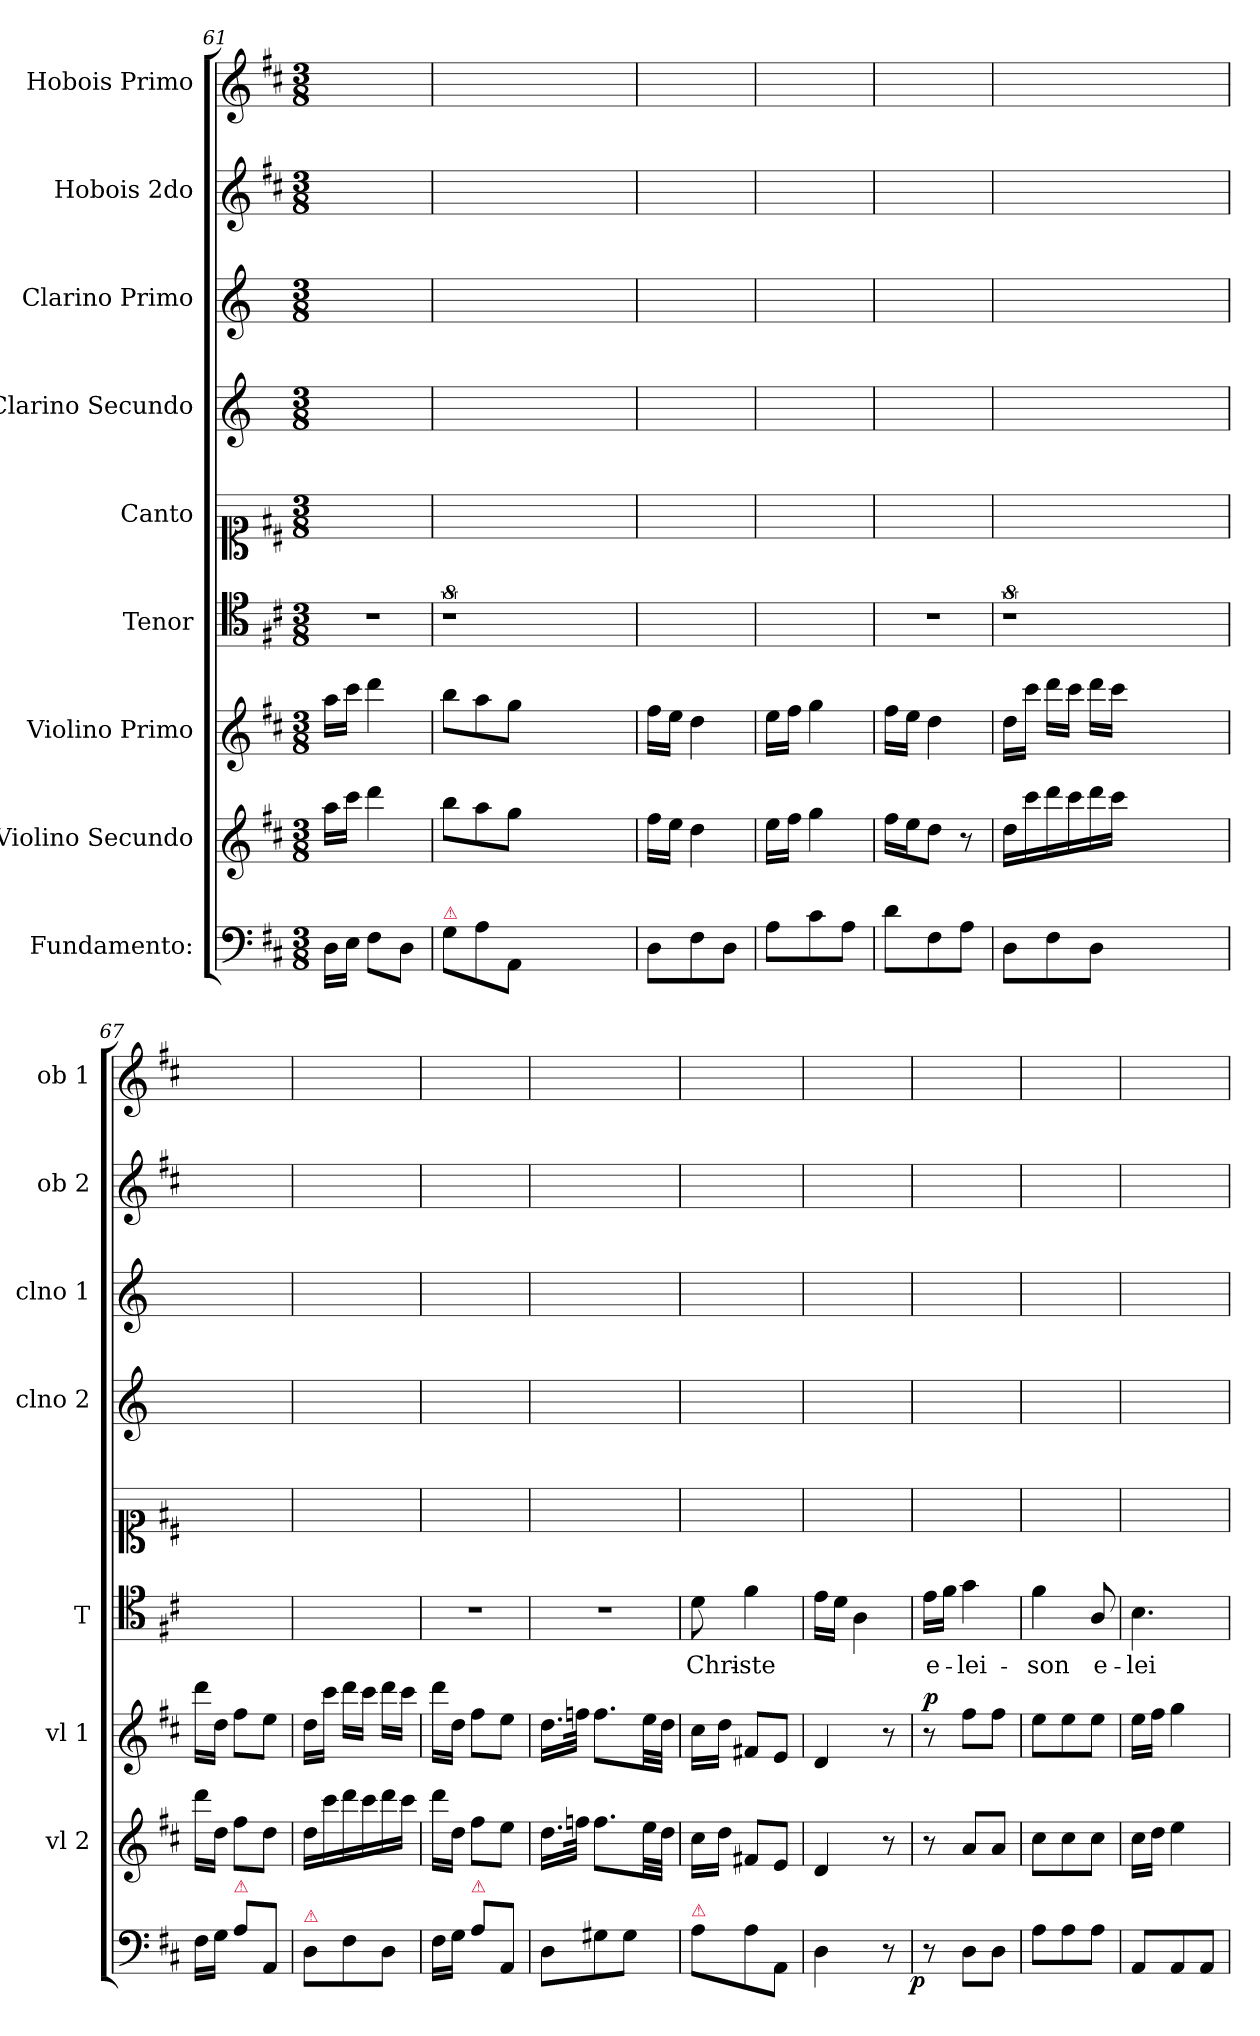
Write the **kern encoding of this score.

**kern	**dynam	**kern	**kern	**dynam	**kern	**text	**kern	**kern	**kern	**kern	**kern
*part9	*part9	*part8	*part7	*part7	*part6	*part6	*part5	*part4	*part3	*part2	*part1
*staff9	*staff9	*staff8	*staff7	*staff7	*staff6	*staff6	*staff5	*staff4	*staff3	*staff2	*staff1
*I"Fundamento:	*	*I"Violino Secundo	*I"Violino Primo	*	*I"Tenor	*	*I"Canto	*I"Clarino Secundo	*I"Clarino Primo	*I"Hobois 2do	*I"Hobois Primo
*	*	*I'vl 2	*I'vl 1	*	*I'T	*	*	*I'clno 2	*I'clno 1	*I'ob 2	*I'ob 1
*clefF4	*	*clefG2	*clefG2	*	*clefC4	*	*clefC1	*clefG2	*clefG2	*clefG2	*clefG2
*	*	*	*	*	*	*	*	*ITrd-1c-2	*ITrd-1c-2	*	*
*k[f#c#]	*	*k[f#c#]	*k[f#c#]	*	*k[f#c#]	*	*k[f#c#]	*k[f#c#]	*k[f#c#]	*k[f#c#]	*k[f#c#]
*M3/8	*	*M3/8	*M3/8	*	*M3/8	*	*M3/8	*M3/8	*M3/8	*M3/8	*M3/8
=61	=61	=61	=61	=61	=61	=61	=61	=61	=61	=61	=61
!	!LO:DY:a	!	!	!	!	!	!	!	!	!	!
16D\LL	for	16aa\LL	16aa\LL	.	4.r	.	4.ryy	4.ryy	4.ryy	4.ryy	4.ryy
16E\JJ	.	16ccc#\JJ	16ccc#\JJ	.	.	.	.	.	.	.	.
8F#\L	.	4ddd\	4ddd\	.	.	.	.	.	.	.	.
8D\J	.	.	.	.	.	.	.	.	.	.	.
=62	=62	=62	=62	=62	=62	=62	=62	=62	=62	=62	=62
!LO:TX:a:color=crimson:t=⚠	!	!	!	!	!	!	!	!	!	!	!
8G\L	.	8bb\L	8bb\L	.	8%9r	.	4.ryy	4.ryy	4.ryy	4.ryy	4.ryy
8A\	.	8aa\	8aa\	.	.	.	.	.	.	.	.
8AA/J	.	8gg\J	8gg\J	.	.	.	.	.	.	.	.
2.ryy	.	2.ryy	2.ryy	.	.	.	2.ryy	2.ryy	2.ryy	2.ryy	2.ryy
=63	=63	=63	=63	=63	=63	=63	=63	=63	=63	=63	=63
8D\L	.	16ff#\LL	16ff#\LL	.	4.ryy	.	4.ryy	4.ryy	4.ryy	4.ryy	4.ryy
.	.	16ee\JJ	16ee\JJ	.	.	.	.	.	.	.	.
8F#\	.	4dd\	4dd\	.	.	.	.	.	.	.	.
8D\J	.	.	.	.	.	.	.	.	.	.	.
=64	=64	=64	=64	=64	=64	=64	=64	=64	=64	=64	=64
8A\L	.	16ee\LL	16ee\LL	.	4.ryy	.	4.ryy	4.ryy	4.ryy	4.ryy	4.ryy
.	.	16ff#\JJ	16ff#\JJ	.	.	.	.	.	.	.	.
8c#\	.	4gg\	4gg\	.	.	.	.	.	.	.	.
8A\J	.	.	.	.	.	.	.	.	.	.	.
=65	=65	=65	=65	=65	=65	=65	=65	=65	=65	=65	=65
8d\L	.	16ff#\LL	16ff#\LL	.	4.r	.	4.ryy	4.ryy	4.ryy	4.ryy	4.ryy
.	.	16ee\J	16ee\JJ	.	.	.	.	.	.	.	.
8F#\	.	8dd\J	4dd\	.	.	.	.	.	.	.	.
8A\J	.	8r	.	.	.	.	.	.	.	.	.
=66	=66	=66	=66	=66	=66	=66	=66	=66	=66	=66	=66
8D\L	.	16dd\LL	16dd\LL	.	8%9r	.	4.ryy	4.ryy	4.ryy	4.ryy	4.ryy
.	.	16ccc#\	16ccc#\JJ	.	.	.	.	.	.	.	.
8F#\	.	16ddd\	16ddd\LL	.	.	.	.	.	.	.	.
.	.	16ccc#\	16ccc#\JJ	.	.	.	.	.	.	.	.
8D\J	.	16ddd\	16ddd\LL	.	.	.	.	.	.	.	.
.	.	16ccc#\JJ	16ccc#\JJ	.	.	.	.	.	.	.	.
2.ryy	.	2.ryy	2.ryy	.	.	.	2.ryy	2.ryy	2.ryy	2.ryy	2.ryy
=67	=67	=67	=67	=67	=67	=67	=67	=67	=67	=67	=67
16F#\LL	.	16ddd\LL	16ddd\LL	.	4.ryy	.	4.ryy	4.ryy	4.ryy	4.ryy	4.ryy
16G\JJ	.	16dd\JJ	16dd\JJ	.	.	.	.	.	.	.	.
!LO:TX:a:color=crimson:t=⚠	!	!	!	!	!	!	!	!	!	!	!
8A\L	.	8ff#\L	8ff#\L	.	.	.	.	.	.	.	.
8AA/J	.	8dd\J	8ee\J	.	.	.	.	.	.	.	.
=68	=68	=68	=68	=68	=68	=68	=68	=68	=68	=68	=68
!LO:TX:a:color=crimson:t=⚠	!	!	!	!	!	!	!	!	!	!	!
8D\L	.	16dd\LL	16dd\LL	.	4.ryy	.	4.ryy	4.ryy	4.ryy	4.ryy	4.ryy
.	.	16ccc#\	16ccc#\JJ	.	.	.	.	.	.	.	.
8F#\	.	16ddd\	16ddd\LL	.	.	.	.	.	.	.	.
.	.	16ccc#\	16ccc#\JJ	.	.	.	.	.	.	.	.
8D\J	.	16ddd\	16ddd\LL	.	.	.	.	.	.	.	.
.	.	16ccc#\JJ	16ccc#\JJ	.	.	.	.	.	.	.	.
=69	=69	=69	=69	=69	=69	=69	=69	=69	=69	=69	=69
16F#\LL	.	16ddd\LL	16ddd\LL	.	4.r	.	4.ryy	4.ryy	4.ryy	4.ryy	4.ryy
16G\JJ	.	16dd\JJ	16dd\JJ	.	.	.	.	.	.	.	.
!LO:TX:a:color=crimson:t=⚠	!	!	!	!	!	!	!	!	!	!	!
8A\L	.	8ff#\L	8ff#\L	.	.	.	.	.	.	.	.
8AA/J	.	8ee\J	8ee\J	.	.	.	.	.	.	.	.
=70	=70	=70	=70	=70	=70	=70	=70	=70	=70	=70	=70
8D\L	.	16.dd\LL	16.dd\LL	.	4.r	.	4.ryy	4.ryy	4.ryy	4.ryy	4.ryy
.	.	32ffn\JJk	32ffn\JJk	.	.	.	.	.	.	.	.
8G#X\	.	8.ff\L	8.ff\L	.	.	.	.	.	.	.	.
8G#\J	.	.	.	.	.	.	.	.	.	.	.
.	.	32ee\LL	32ee\LL	.	.	.	.	.	.	.	.
.	.	32dd\JJJ	32dd\JJJ	.	.	.	.	.	.	.	.
=71	=71	=71	=71	=71	=71	=71	=71	=71	=71	=71	=71
!LO:TX:a:color=crimson:t=⚠	!	!	!	!	!	!	!	!	!	!	!
8A\L	.	16cc#\LL	16cc#\LL	.	8d\	Chri-	4.ryy	4.ryy	4.ryy	4.ryy	4.ryy
.	.	16dd\JJ	16dd\JJ	.	.	.	.	.	.	.	.
8A\	.	8f#X/L	8f#X/L	.	4f#\	-ste	.	.	.	.	.
8AA/J	.	8e/J	8e/J	.	.	.	.	.	.	.	.
=72	=72	=72	=72	=72	=72	=72	=72	=72	=72	=72	=72
4D\	.	4d/	4d/	.	16e\LL	.	4.ryy	4.ryy	4.ryy	4.ryy	4.ryy
.	.	.	.	.	16d\JJ	.	.	.	.	.	.
.	.	.	.	.	4A\	.	.	.	.	.	.
8r	.	8r	8r	.	.	.	.	.	.	.	.
=73	=73	=73	=73	=73	=73	=73	=73	=73	=73	=73	=73
!	!LO:DY:rj	!	!	!LO:DY:a	!	!	!	!	!	!	!
8r	p	8r	8r	p	16e\LL	e-	4.ryy	4.ryy	4.ryy	4.ryy	4.ryy
.	.	.	.	.	16f#\JJ	.	.	.	.	.	.
8D\L	.	8a/L	8ff#\L	.	4g\	-lei-	.	.	.	.	.
8D\J	.	8a/J	8ff#\J	.	.	.	.	.	.	.	.
=74	=74	=74	=74	=74	=74	=74	=74	=74	=74	=74	=74
8A\L	.	8cc#\L	8ee\L	.	4f#\	-son	4.ryy	4.ryy	4.ryy	4.ryy	4.ryy
8A\	.	8cc#\	8ee\	.	.	.	.	.	.	.	.
8A\J	.	8cc#\J	8ee\J	.	8A/	e-	.	.	.	.	.
=75	=75	=75	=75	=75	=75	=75	=75	=75	=75	=75	=75
8AA/L	.	16cc#\LL	16ee\LL	.	4.B\	-lei-	4.ryy	4.ryy	4.ryy	4.ryy	4.ryy
.	.	16dd\JJ	16ff#\JJ	.	.	.	.	.	.	.	.
8AA/	.	4ee\	4gg\	.	.	.	.	.	.	.	.
8AA/J	.	.	.	.	.	.	.	.	.	.	.
=	=	=	=	=	=	=	=	=	=	=	=
*-	*-	*-	*-	*-	*-	*-	*-	*-	*-	*-	*-
